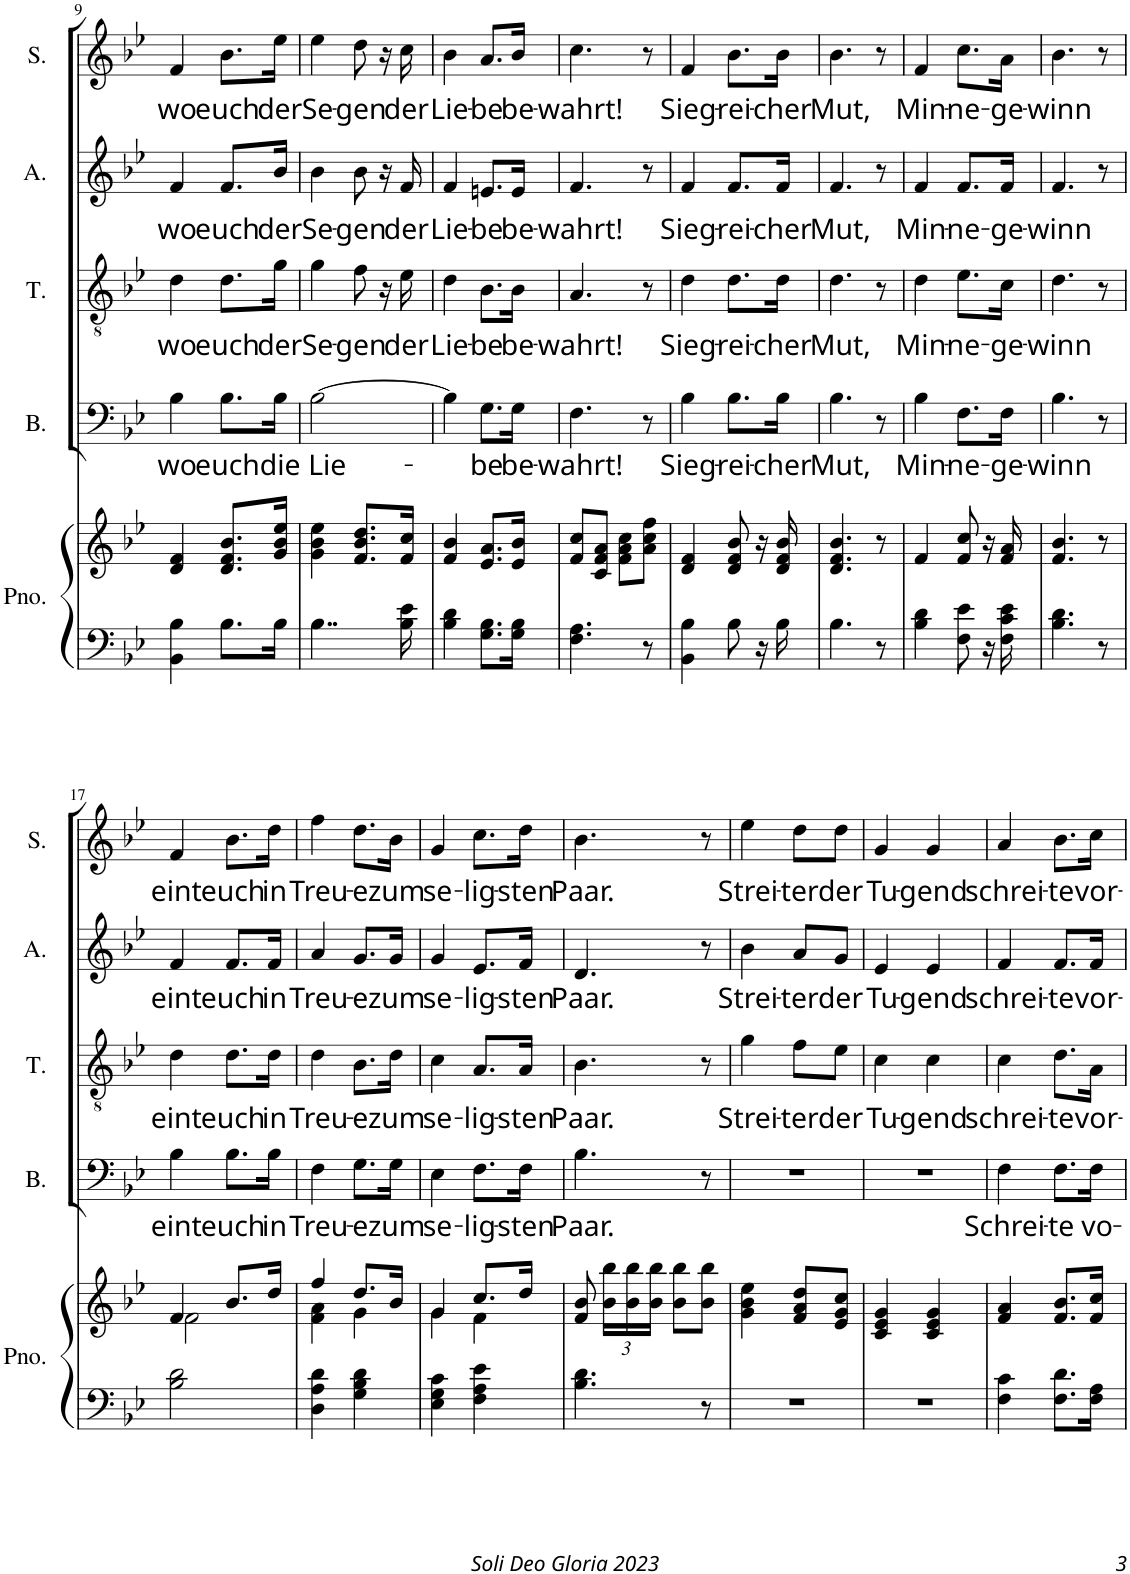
**kern	**kern	**kern	**text	**kern	**text	**kern	**text	**kern	**text
*part5	*part5	*part4	*part4	*part3	*part3	*part2	*part2	*part1	*part1
*staff6	*staff5	*staff4	*staff4	*staff3	*staff3	*staff2	*staff2	*staff1	*staff1
*I"Piano	*	*I"Bass	*	*I"Tenor	*	*I"Alto	*	*I"Soprano	*
*I'Pno.	*	*I'B.	*	*I'T.	*	*I'A.	*	*I'S.	*
!!LO:PB:g=z
*clefF4	*clefG2	*clefF4	*	*clefGv2	*	*clefG2	*	*clefG2	*
*k[b-e-]	*k[b-e-]	*k[b-e-]	*	*k[b-e-]	*	*k[b-e-]	*	*k[b-e-]	*
*M2/4	*M2/4	*M2/4	*	*M2/4	*	*M2/4	*	*M2/4	*
=9	=9	=9	=9	=9	=9	=9	=9	=9	=9
!	!	!	!LO:LY:b	!	!LO:LY:b	!	!LO:LY:b	!	!LO:LY:b
4BB-\ 4B-\	4d/ 4f/	4B-\	wo	4d\	wo	4f/	wo	4f/	wo
!	!	!	!LO:LY:b	!	!LO:LY:b	!	!LO:LY:b	!	!LO:LY:b
8.B-\L	8.d/ 8.f/ 8.b-/L	8.B-\L	euch	8.d\L	euch	8.f/L	euch	8.b-\L	euch
!	!	!	!LO:LY:b	!	!LO:LY:b	!	!LO:LY:b	!	!LO:LY:b
16B-\Jk	16g/ 16b-/ 16ee-/Jk	16B-\Jk	die	16g\Jk	der	16b-/Jk	der	16ee-\Jk	der
=10	=10	=10	=10	=10	=10	=10	=10	=10	=10
!	!	!	!LO:LY:b	!	!LO:LY:b	!	!LO:LY:b	!	!LO:LY:b
4..B-\	4g\ 4b-\ 4ee-\	[2B-\	Lie-	4g\	Se-	4b-\	Se-	4ee-\	Se-
!	!	!	!	!	!LO:LY:b	!	!LO:LY:b	!	!LO:LY:b
.	8.f/ 8.b-/ 8.dd/L	.	.	8f\	-gen	8b-\	-gen	8dd\	-gen
.	.	.	.	16r	.	16r	.	16r	.
!	!	!	!	!	!LO:LY:b	!	!LO:LY:b	!	!LO:LY:b
16B-\ 16e-\	16f/ 16cc/Jk	.	.	16e-\	der	16f/	der	16cc\	der
=11	=11	=11	=11	=11	=11	=11	=11	=11	=11
!	!	!	!	!	!LO:LY:b	!	!LO:LY:b	!	!LO:LY:b
4B-\ 4d\	4f/ 4b-/	4B-\]	.	4d\	Lie-	4f/	Lie-	4b-\	Lie-
!	!	!	!LO:LY:b	!	!LO:LY:b	!	!LO:LY:b	!	!LO:LY:b
8.G\ 8.B-\L	8.e-/ 8.a/L	8.G\L	-be	8.B-\L	-be	8.en/L	-be	8.a/L	-be
!	!	!	!LO:LY:b	!	!LO:LY:b	!	!LO:LY:b	!	!LO:LY:b
16G\ 16B-\Jk	16e-/ 16b-/Jk	16G\Jk	be-	16B-\Jk	be-	16e/Jk	be-	16b-/Jk	be-
=12	=12	=12	=12	=12	=12	=12	=12	=12	=12
!	!	!	!LO:LY:b	!	!LO:LY:b	!	!LO:LY:b	!	!LO:LY:b
4.F\ 4.A\	8f/ 8cc/L	4.F\	-wahrt!	4.A/	-wahrt!	4.f/	-wahrt!	4.cc\	-wahrt!
.	8c/ 8f/ 8a/J	.	.	.	.	.	.	.	.
.	8f\ 8a\ 8cc\L	.	.	.	.	.	.	.	.
8r	8a\ 8cc\ 8ff\J	8r	.	8r	.	8r	.	8r	.
=13	=13	=13	=13	=13	=13	=13	=13	=13	=13
!	!	!	!LO:LY:b	!	!LO:LY:b	!	!LO:LY:b	!	!LO:LY:b
4BB-\ 4B-\	4d/ 4f/	4B-\	Sieg-	4d\	Sieg-	4f/	Sieg-	4f/	Sieg-
!	!	!	!LO:LY:b	!	!LO:LY:b	!	!LO:LY:b	!	!LO:LY:b
8B-\	8d/ 8f/ 8b-/	8.B-\L	-rei-	8.d\L	-rei-	8.f/L	-rei-	8.b-\L	-rei-
16r	16r	.	.	.	.	.	.	.	.
!	!	!	!LO:LY:b	!	!LO:LY:b	!	!LO:LY:b	!	!LO:LY:b
16B-\	16d/ 16f/ 16b-/	16B-\Jk	-cher	16d\Jk	-cher	16f/Jk	-cher	16b-\Jk	-cher
=14	=14	=14	=14	=14	=14	=14	=14	=14	=14
!	!	!	!LO:LY:b	!	!LO:LY:b	!	!LO:LY:b	!	!LO:LY:b
4.B-\	4.d/ 4.f/ 4.b-/	4.B-\	Mut,	4.d\	Mut,	4.f/	Mut,	4.b-\	Mut,
8r	8r	8r	.	8r	.	8r	.	8r	.
=15	=15	=15	=15	=15	=15	=15	=15	=15	=15
!	!	!	!LO:LY:b	!	!LO:LY:b	!	!LO:LY:b	!	!LO:LY:b
4B-\ 4d\	4f/	4B-\	Min-	4d\	Min-	4f/	Min-	4f/	Min-
!	!	!	!LO:LY:b	!	!LO:LY:b	!	!LO:LY:b	!	!LO:LY:b
8F\ 8e-\	8f/ 8cc/	8.F\L	-ne-	8.e-\L	-ne-	8.f/L	-ne-	8.cc\L	-ne-
16r	16r	.	.	.	.	.	.	.	.
!	!	!	!LO:LY:b	!	!LO:LY:b	!	!LO:LY:b	!	!LO:LY:b
16F\ 16c\ 16e-\	16f/ 16a/	16F\Jk	-ge-	16c\Jk	-ge-	16f/Jk	-ge-	16a\Jk	-ge-
=16	=16	=16	=16	=16	=16	=16	=16	=16	=16
!	!	!	!LO:LY:b	!	!LO:LY:b	!	!LO:LY:b	!	!LO:LY:b
4.B-\ 4.d\	4.f/ 4.b-/	4.B-\	-winn	4.d\	-winn	4.f/	-winn	4.b-\	-winn
8r	8r	8r	.	8r	.	8r	.	8r	.
!!LO:LB:g=z
=17	=17	=17	=17	=17	=17	=17	=17	=17	=17
*	*^	*	*	*	*	*	*	*	*
!	!	!	!	!LO:LY:b	!	!LO:LY:b	!	!LO:LY:b	!	!LO:LY:b
2B-\ 2d\	4f/	2f\	4B-\	eint	4d\	eint	4f/	eint	4f/	eint
!	!	!	!	!LO:LY:b	!	!LO:LY:b	!	!LO:LY:b	!	!LO:LY:b
.	8.b-/L	.	8.B-\L	euch	8.d\L	euch	8.f/L	euch	8.b-\L	euch
!	!	!	!	!LO:LY:b	!	!LO:LY:b	!	!LO:LY:b	!	!LO:LY:b
.	16dd/Jk	.	16B-\Jk	in	16d\Jk	in	16f/Jk	in	16dd\Jk	in
=18	=18	=18	=18	=18	=18	=18	=18	=18	=18	=18
!	!	!	!	!LO:LY:b	!	!LO:LY:b	!	!LO:LY:b	!	!LO:LY:b
4D\ 4A\ 4d\	4ff/	4f\ 4a\	4F\	Treu-	4d\	Treu-	4a/	Treu-	4ff\	Treu-
!	!	!	!	!LO:LY:b	!	!LO:LY:b	!	!LO:LY:b	!	!LO:LY:b
4G\ 4B-\ 4d\	8.dd/L	4g\	8.G\L	-e	8.B-\L	-e	8.g/L	-e	8.dd\L	-e
!	!	!	!	!LO:LY:b	!	!LO:LY:b	!	!LO:LY:b	!	!LO:LY:b
.	16b-/Jk	.	16G\Jk	zum	16d\Jk	zum	16g/Jk	zum	16b-\Jk	zum
=19	=19	=19	=19	=19	=19	=19	=19	=19	=19	=19
!	!	!	!	!LO:LY:b	!	!LO:LY:b	!	!LO:LY:b	!	!LO:LY:b
4E-\ 4G\ 4c\	4g/	4g\	4E-\	se-	4c\	se-	4g/	se-	4g/	se-
!	!	!	!	!LO:LY:b	!	!LO:LY:b	!	!LO:LY:b	!	!LO:LY:b
4F\ 4A\ 4e-\	8.cc/L	4f\	8.F\L	-lig-	8.A/L	-lig-	8.e-/L	-lig-	8.cc\L	-lig-
!	!	!	!	!LO:LY:b	!	!LO:LY:b	!	!LO:LY:b	!	!LO:LY:b
.	16dd/Jk	.	16F\Jk	-sten	16A/Jk	-sten	16f/Jk	-sten	16dd\Jk	-sten
*	*v	*v	*	*	*	*	*	*	*	*
=20	=20	=20	=20	=20	=20	=20	=20	=20	=20
!	!	!	!LO:LY:b	!	!LO:LY:b	!	!LO:LY:b	!	!LO:LY:b
4.B-\ 4.d\	8f/ 8b-/	4.B-\	Paar.	4.B-\	Paar.	4.d/	Paar.	4.b-\	Paar.
*	*Xbrackettup	*	*	*	*	*	*	*	*
.	24b-\ 24bb-\LL	.	.	.	.	.	.	.	.
.	24b-\ 24bb-\	.	.	.	.	.	.	.	.
.	24b-\ 24bb-\JJ	.	.	.	.	.	.	.	.
.	8b-\ 8bb-\L	.	.	.	.	.	.	.	.
8r	8b-\ 8bb-\J	8r	.	8r	.	8r	.	8r	.
=21	=21	=21	=21	=21	=21	=21	=21	=21	=21
!	!	!	!	!	!LO:LY:b	!	!LO:LY:b	!	!LO:LY:b
2r	4g\ 4b-\ 4ee-\	2r	.	4g\	Strei-	4b-\	Strei-	4ee-\	Strei-
!	!	!	!	!	!LO:LY:b	!	!LO:LY:b	!	!LO:LY:b
.	8f/ 8a/ 8dd/L	.	.	8f\L	-ter	8a/L	-ter	8dd\L	-ter
!	!	!	!	!	!LO:LY:b	!	!LO:LY:b	!	!LO:LY:b
.	8e-/ 8g/ 8cc/J	.	.	8e-\J	der	8g/J	der	8dd\J	der
=22	=22	=22	=22	=22	=22	=22	=22	=22	=22
!	!	!	!	!	!LO:LY:b	!	!LO:LY:b	!	!LO:LY:b
2r	4c/ 4e-/ 4g/	2r	.	4c\	Tu-	4e-/	Tu-	4g/	Tu-
!	!	!	!	!	!LO:LY:b	!	!LO:LY:b	!	!LO:LY:b
.	4c/ 4e-/ 4g/	.	.	4c\	-gend	4e-/	-gend	4g/	-gend
=23	=23	=23	=23	=23	=23	=23	=23	=23	=23
!	!	!	!LO:LY:b	!	!LO:LY:b	!	!LO:LY:b	!	!LO:LY:b
4F\ 4c\	4f/ 4a/	4F\	Schrei-	4c\	schrei-	4f/	schrei-	4a/	schrei-
!	!	!	!LO:LY:b	!	!LO:LY:b	!	!LO:LY:b	!	!LO:LY:b
8.F\ 8.d\L	8.f/ 8.b-/L	8.F\L	-te	8.d\L	-te	8.f/L	-te	8.b-\L	-te
!	!	!	!LO:LY:b	!	!LO:LY:b	!	!LO:LY:b	!	!LO:LY:b
16F\ 16A\Jk	16f/ 16cc/Jk	16F\Jk	vo-	16A\Jk	vor-	16f/Jk	vor-	16cc\Jk	vor-
=	=	=	=	=	=	=	=	=	=
*-	*-	*-	*-	*-	*-	*-	*-	*-	*-
